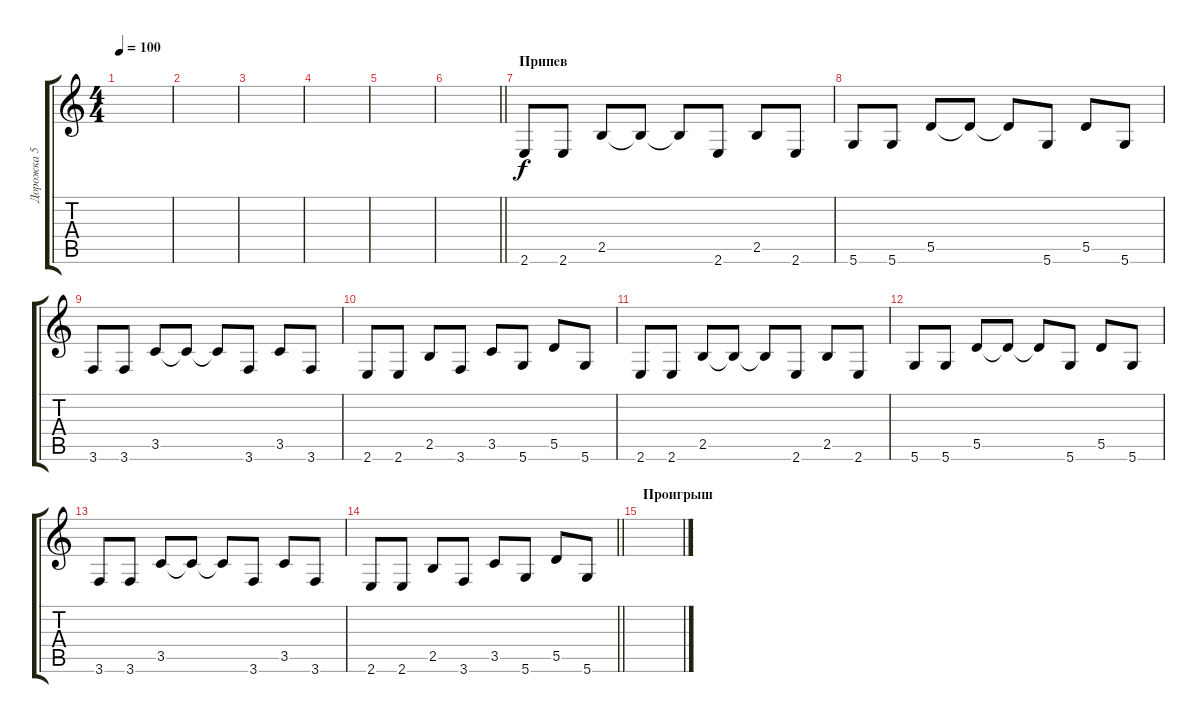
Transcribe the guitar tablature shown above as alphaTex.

\track ("Дорожка 5" "Дорожка 5") {instrument distortionguitar}
\staff {score tabs}
\tuning (E4 B3 G3 D3 A2 D2) {hide}
\ts (4 4)
\tempo 100
\clef g2
\ks c
|
|
|
|
|
\barLineRight lightlight
|
\section ("" "Припев")
2.6.8 2.6.8 2.5.8 2.5{t}.8 2.5{t}.8 2.6.8 2.5.8 2.6.8 |
5.6.8 5.6.8 5.5.8 5.5{t}.8 5.5{t}.8 5.6.8 5.5.8 5.6.8 |
3.6.8 3.6.8 3.5.8 3.5{t}.8 3.5{t}.8 3.6.8 3.5.8 3.6.8 |
2.6.8 2.6.8 2.5.8 3.6.8 3.5.8 5.6.8 5.5.8 5.6.8 |
2.6.8 2.6.8 2.5.8 2.5{t}.8 2.5{t}.8 2.6.8 2.5.8 2.6.8 |
5.6.8 5.6.8 5.5.8 5.5{t}.8 5.5{t}.8 5.6.8 5.5.8 5.6.8 |
3.6.8 3.6.8 3.5.8 3.5{t}.8 3.5{t}.8 3.6.8 3.5.8 3.6.8 |
\barLineRight lightlight
2.6.8 2.6.8 2.5.8 3.6.8 3.5.8 5.6.8 5.5.8 5.6.8 |
\section ("" "Проигрыш")
